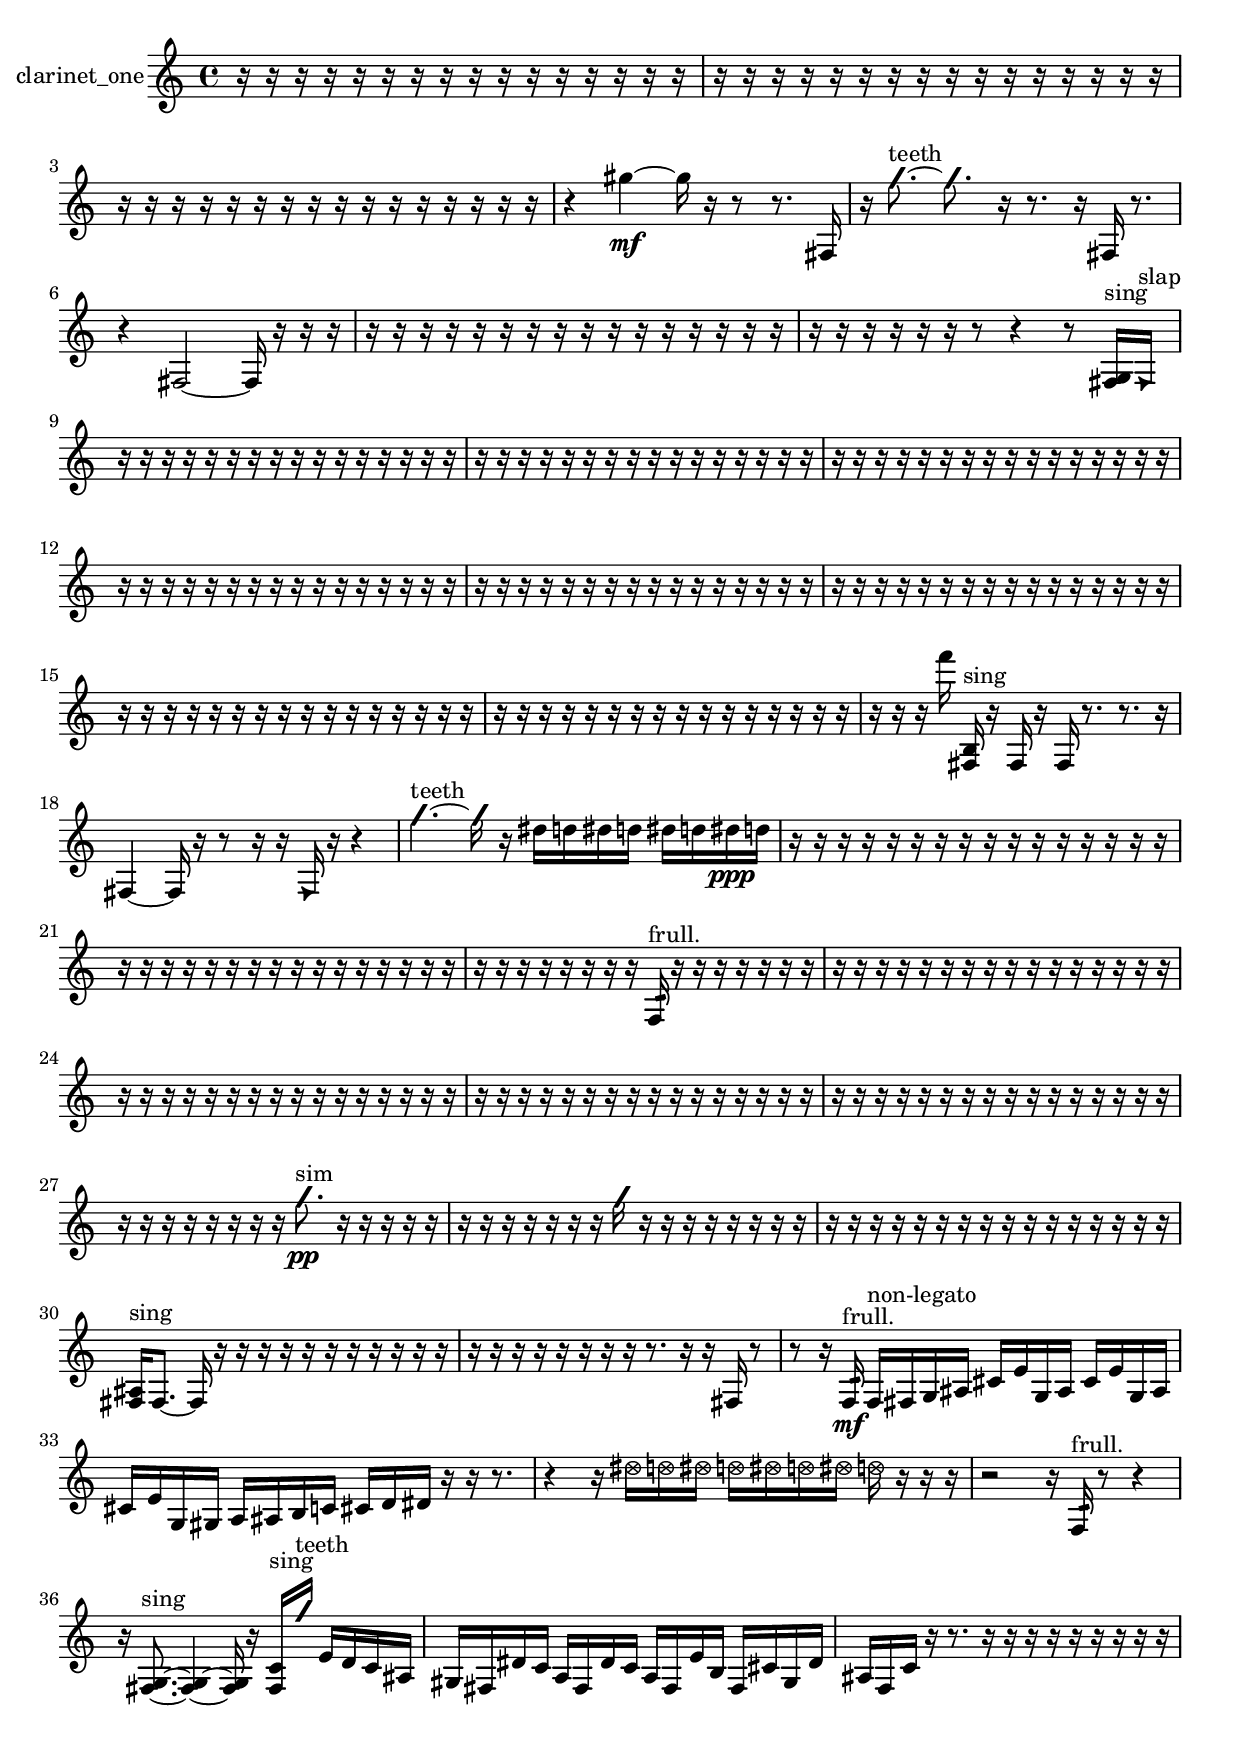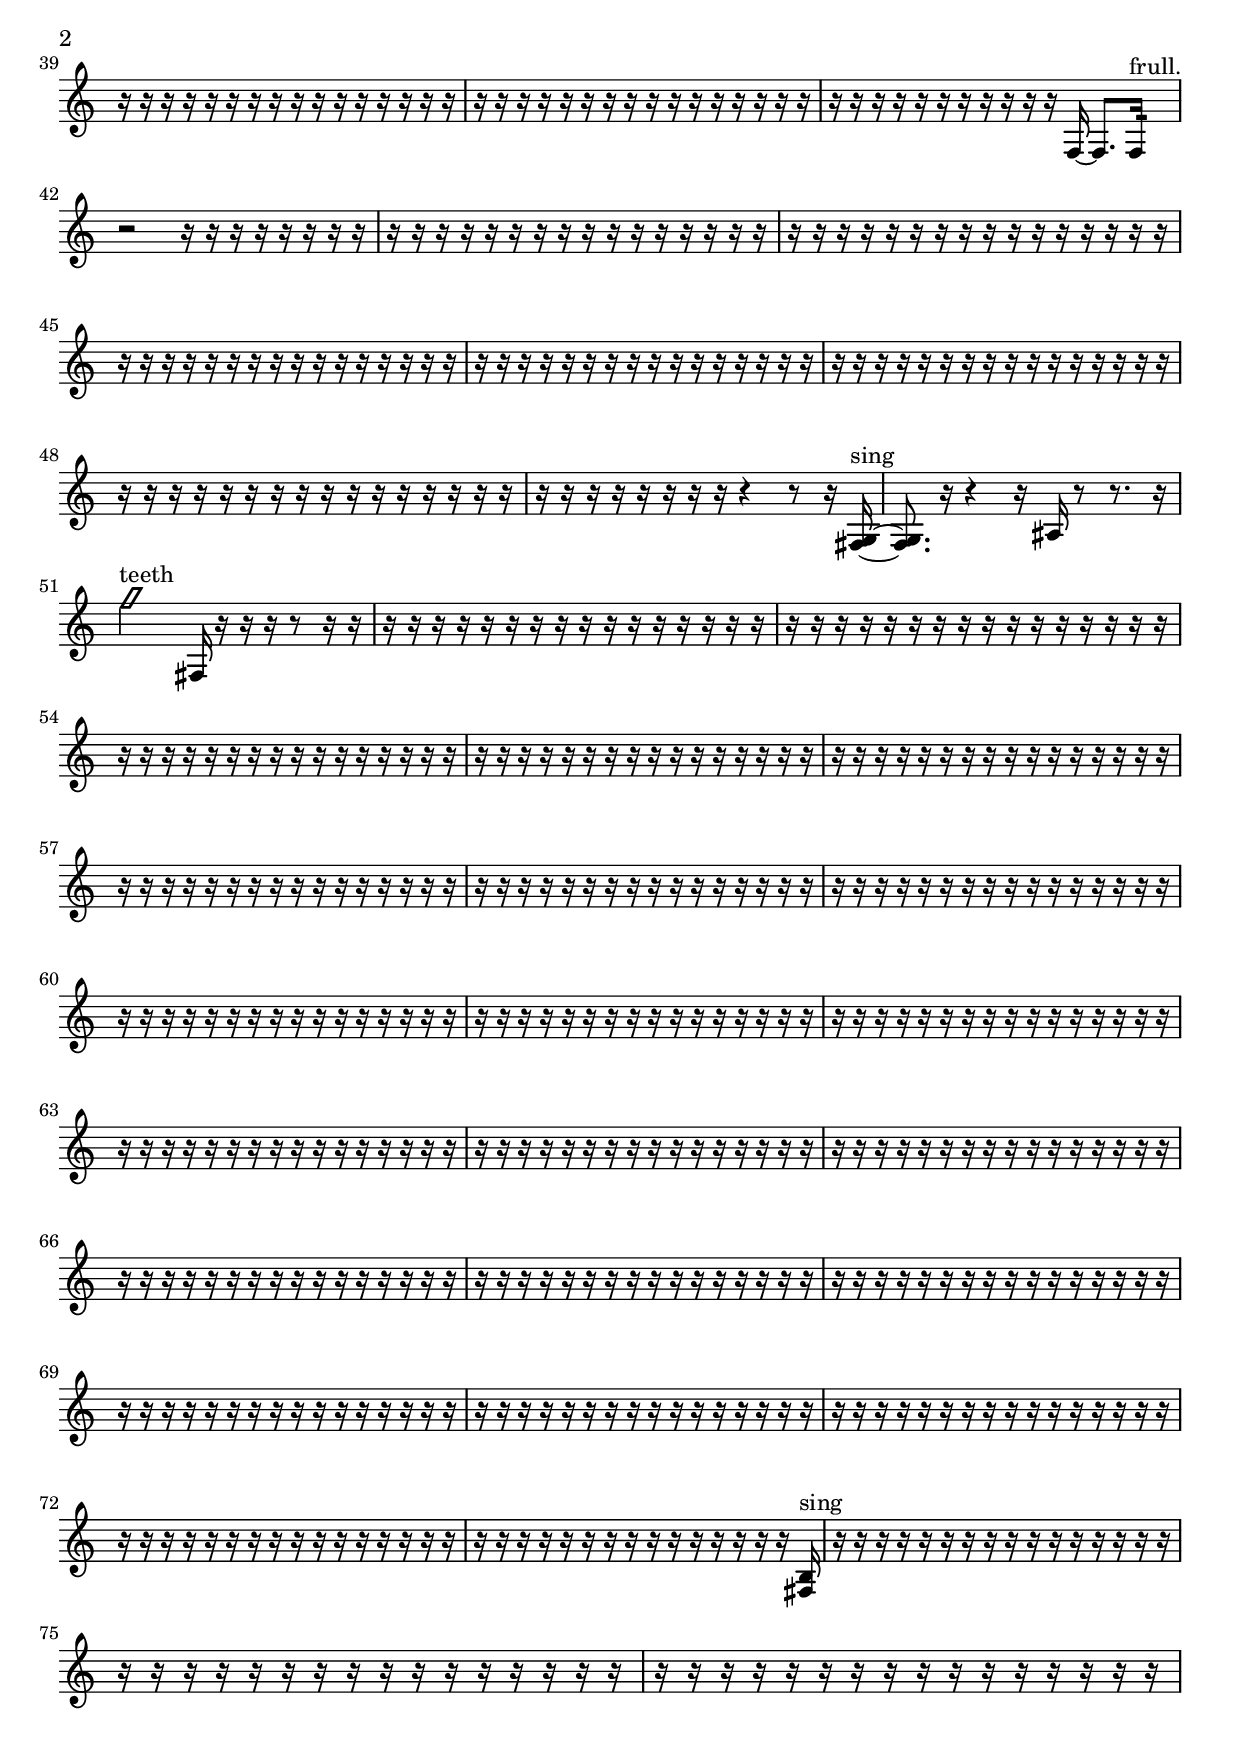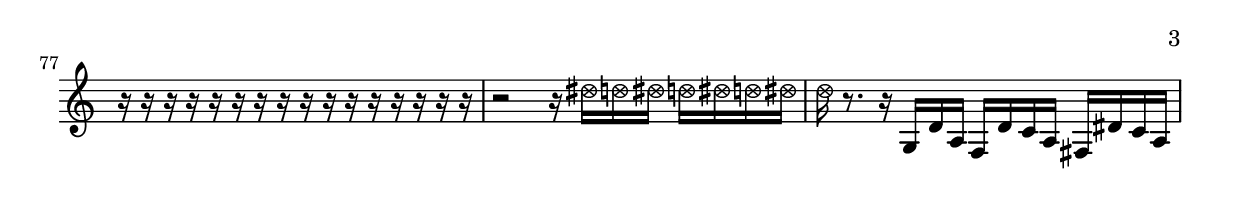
% [notes] external for Pure Data
% development-version July 14, 2014 
% by Jaime E. Oliver La Rosa
% la.rosa@nyu.edu
% @ the Waverly Labs in NYU MUSIC FAS
% Open this file with Lilypond
% more information is available at lilypond.org
% Released under the GNU General Public License.

% HEADERS

glissandoSkipOn = {
  \override NoteColumn.glissando-skip = ##t
  \hide NoteHead
  \hide Accidental
  \hide Tie
  \override NoteHead.no-ledgers = ##t
}

glissandoSkipOff = {
  \revert NoteColumn.glissando-skip
  \undo \hide NoteHead
  \undo \hide Tie
  \undo \hide Accidental
  \revert NoteHead.no-ledgers
}
clarinet_one_part = {

  \time 4/4

  \clef treble 
  % ________________________________________bar 1 :
  r16  r16  r16  r16 
  r16  r16  r16  r16 
  r16  r16  r16  r16 
  r16  r16  r16  r16  |
  % ________________________________________bar 2 :
  r16  r16  r16  r16 
  r16  r16  r16  r16 
  r16  r16  r16  r16 
  r16  r16  r16  r16  |
  % ________________________________________bar 3 :
  r16  r16  r16  r16 
  r16  r16  r16  r16 
  r16  r16  r16  r16 
  r16  r16  r16  r16  |
  % ________________________________________bar 4 :
  r4 
  gis''4~\mf 
  gis''16  r16  r8 
  r8.  fis16  |
  % ________________________________________bar 5 :
  r16  \once \override NoteHead.style = #'slash g''8.~^\markup {teeth } 
  \once \override NoteHead.style = #'slash g''8.  r16 
  r8.  r16 
  fis16  r8.  |
  % ________________________________________bar 6 :
  r4 
  fis2~ 
  fis16  r16  r16  r16  |
  % ________________________________________bar 7 :
  r16  r16  r16  r16 
  r16  r16  r16  r16 
  r16  r16  r16  r16 
  r16  r16  r16  r16  |
  % ________________________________________bar 8 :
  r16  r16  r16  r16 
  r16  r16  r8 
  r4 
  r8  <fis g >16^\markup {sing }  \once \override NoteHead.style = #'triangle fis16^\markup {slap }  |
  % ________________________________________bar 9 :
  r16  r16  r16  r16 
  r16  r16  r16  r16 
  r16  r16  r16  r16 
  r16  r16  r16  r16  |
  % ________________________________________bar 10 :
  r16  r16  r16  r16 
  r16  r16  r16  r16 
  r16  r16  r16  r16 
  r16  r16  r16  r16  |
  % ________________________________________bar 11 :
  r16  r16  r16  r16 
  r16  r16  r16  r16 
  r16  r16  r16  r16 
  r16  r16  r16  r16  |
  % ________________________________________bar 12 :
  r16  r16  r16  r16 
  r16  r16  r16  r16 
  r16  r16  r16  r16 
  r16  r16  r16  r16  |
  % ________________________________________bar 13 :
  r16  r16  r16  r16 
  r16  r16  r16  r16 
  r16  r16  r16  r16 
  r16  r16  r16  r16  |
  % ________________________________________bar 14 :
  r16  r16  r16  r16 
  r16  r16  r16  r16 
  r16  r16  r16  r16 
  r16  r16  r16  r16  |
  % ________________________________________bar 15 :
  r16  r16  r16  r16 
  r16  r16  r16  r16 
  r16  r16  r16  r16 
  r16  r16  r16  r16  |
  % ________________________________________bar 16 :
  r16  r16  r16  r16 
  r16  r16  r16  r16 
  r16  r16  r16  r16 
  r16  r16  r16  r16  |
  % ________________________________________bar 17 :
  r16  r16  r16  f'''16 
  <fis b >16^\markup {sing }  r16  fis16  r16 
  fis16  r8. 
  r8.  r16  |
  % ________________________________________bar 18 :
  fis4~ 
  fis16  r16  r8 
  r16  r16  \once \override NoteHead.style = #'triangle fis16  r16 
  r4  |
  % ________________________________________bar 19 :
  \once \override NoteHead.style = #'slash g''4.~^\markup {teeth } 
  \once \override NoteHead.style = #'slash g''16  r16 
  dis''16  d''16  dis''16  d''16 
  dis''16  d''16  dis''16\ppp  d''16  |
  % ________________________________________bar 20 :
  r16  r16  r16  r16 
  r16  r16  r16  r16 
  r16  r16  r16  r16 
  r16  r16  r16  r16  |
  % ________________________________________bar 21 :
  r16  r16  r16  r16 
  r16  r16  r16  r16 
  r16  r16  r16  r16 
  r16  r16  r16  r16  |
  % ________________________________________bar 22 :
  r16  r16  r16  r16 
  r16  r16  r16  r16 
  f16:32^\markup {frull. }  r16  r16  r16 
  r16  r16  r16  r16  |
  % ________________________________________bar 23 :
  r16  r16  r16  r16 
  r16  r16  r16  r16 
  r16  r16  r16  r16 
  r16  r16  r16  r16  |
  % ________________________________________bar 24 :
  r16  r16  r16  r16 
  r16  r16  r16  r16 
  r16  r16  r16  r16 
  r16  r16  r16  r16  |
  % ________________________________________bar 25 :
  r16  r16  r16  r16 
  r16  r16  r16  r16 
  r16  r16  r16  r16 
  r16  r16  r16  r16  |
  % ________________________________________bar 26 :
  r16  r16  r16  r16 
  r16  r16  r16  r16 
  r16  r16  r16  r16 
  r16  r16  r16  r16  |
  % ________________________________________bar 27 :
  r16  r16  r16  r16 
  r16  r16  r16  r16 
  \once \override NoteHead.style = #'slash g''8.\pp^\markup {sim }  r16 
  r16  r16  r16  r16  |
  % ________________________________________bar 28 :
  r16  r16  r16  r16 
  r16  r16  r16  \once \override NoteHead.style = #'slash g''16 
  r16  r16  r16  r16 
  r16  r16  r16  r16  |
  % ________________________________________bar 29 :
  r16  r16  r16  r16 
  r16  r16  r16  r16 
  r16  r16  r16  r16 
  r16  r16  r16  r16  |
  % ________________________________________bar 30 :
  <fis ais >16^\markup {sing }  fis8.~ 
  fis16  r16  r16  r16 
  r16  r16  r16  r16 
  r16  r16  r16  r16  |
  % ________________________________________bar 31 :
  r16  r16  r16  r16 
  r16  r16  r16  r16 
  r8.  r16 
  r16  fis16  r8  |
  % ________________________________________bar 32 :
  r8  r16  f16:32\mf^\markup {frull. } 
  f16^\markup {non-legato }  fis16  g16  ais16 
  cis'16  e'16  g16  ais16 
  cis'16  e'16  g16  ais16  |
  % ________________________________________bar 33 :
  cis'16  e'16  g16  gis16 
  a16  ais16  b16  c'16 
  cis'16  d'16  dis'16  r16 
  r16  r8.  |
  % ________________________________________bar 34 :
  r4 
  r16  \once \override NoteHead.style = #'xcircle dis''16  \once \override NoteHead.style = #'xcircle d''16  \once \override NoteHead.style = #'xcircle dis''16 
  \once \override NoteHead.style = #'xcircle d''16  \once \override NoteHead.style = #'xcircle dis''16  \once \override NoteHead.style = #'xcircle d''16  \once \override NoteHead.style = #'xcircle dis''16 
  \once \override NoteHead.style = #'xcircle d''16  r16  r16  r16  |
  % ________________________________________bar 35 :
  r2 
  r16  f16:32^\markup {frull. }  r8 
  r4  |
  % ________________________________________bar 36 :
  r16  <fis g >8.~^\markup {sing } 
  <fis g >4~ 
  <fis g >16  r16  <fis c' >16^\markup {sing }  \once \override NoteHead.style = #'slash g''16^\markup {teeth } 
  e'16  d'16  c'16  ais16  |
  % ________________________________________bar 37 :
  gis16  fis16  dis'16  c'16 
  a16  fis16  dis'16  c'16 
  a16  fis16  e'16  b16 
  fis16  cis'16  gis16  dis'16  |
  % ________________________________________bar 38 :
  ais16  f16  c'16  r16 
  r8.  r16 
  r16  r16  r16  r16 
  r16  r16  r16  r16  |
  % ________________________________________bar 39 :
  r16  r16  r16  r16 
  r16  r16  r16  r16 
  r16  r16  r16  r16 
  r16  r16  r16  r16  |
  % ________________________________________bar 40 :
  r16  r16  r16  r16 
  r16  r16  r16  r16 
  r16  r16  r16  r16 
  r16  r16  r16  r16  |
  % ________________________________________bar 41 :
  r16  r16  r16  r16 
  r16  r16  r16  r16 
  r16  r16  r16  f16~ 
  f8.  f16:32^\markup {frull. }  |
  % ________________________________________bar 42 :
  r2 
  r16  r16  r16  r16 
  r16  r16  r16  r16  |
  % ________________________________________bar 43 :
  r16  r16  r16  r16 
  r16  r16  r16  r16 
  r16  r16  r16  r16 
  r16  r16  r16  r16  |
  % ________________________________________bar 44 :
  r16  r16  r16  r16 
  r16  r16  r16  r16 
  r16  r16  r16  r16 
  r16  r16  r16  r16  |
  % ________________________________________bar 45 :
  r16  r16  r16  r16 
  r16  r16  r16  r16 
  r16  r16  r16  r16 
  r16  r16  r16  r16  |
  % ________________________________________bar 46 :
  r16  r16  r16  r16 
  r16  r16  r16  r16 
  r16  r16  r16  r16 
  r16  r16  r16  r16  |
  % ________________________________________bar 47 :
  r16  r16  r16  r16 
  r16  r16  r16  r16 
  r16  r16  r16  r16 
  r16  r16  r16  r16  |
  % ________________________________________bar 48 :
  r16  r16  r16  r16 
  r16  r16  r16  r16 
  r16  r16  r16  r16 
  r16  r16  r16  r16  |
  % ________________________________________bar 49 :
  r16  r16  r16  r16 
  r16  r16  r16  r16 
  r4 
  r8  r16  <fis g >16~^\markup {sing }  |
  % ________________________________________bar 50 :
  <fis g >8.  r16 
  r4 
  r16  ais16  r8 
  r8.  r16  |
  % ________________________________________bar 51 :
  \once \override NoteHead.style = #'slash g''2^\markup {teeth } 
  fis16  r16  r16  r16 
  r8  r16  r16  |
  % ________________________________________bar 52 :
  r16  r16  r16  r16 
  r16  r16  r16  r16 
  r16  r16  r16  r16 
  r16  r16  r16  r16  |
  % ________________________________________bar 53 :
  r16  r16  r16  r16 
  r16  r16  r16  r16 
  r16  r16  r16  r16 
  r16  r16  r16  r16  |
  % ________________________________________bar 54 :
  r16  r16  r16  r16 
  r16  r16  r16  r16 
  r16  r16  r16  r16 
  r16  r16  r16  r16  |
  % ________________________________________bar 55 :
  r16  r16  r16  r16 
  r16  r16  r16  r16 
  r16  r16  r16  r16 
  r16  r16  r16  r16  |
  % ________________________________________bar 56 :
  r16  r16  r16  r16 
  r16  r16  r16  r16 
  r16  r16  r16  r16 
  r16  r16  r16  r16  |
  % ________________________________________bar 57 :
  r16  r16  r16  r16 
  r16  r16  r16  r16 
  r16  r16  r16  r16 
  r16  r16  r16  r16  |
  % ________________________________________bar 58 :
  r16  r16  r16  r16 
  r16  r16  r16  r16 
  r16  r16  r16  r16 
  r16  r16  r16  r16  |
  % ________________________________________bar 59 :
  r16  r16  r16  r16 
  r16  r16  r16  r16 
  r16  r16  r16  r16 
  r16  r16  r16  r16  |
  % ________________________________________bar 60 :
  r16  r16  r16  r16 
  r16  r16  r16  r16 
  r16  r16  r16  r16 
  r16  r16  r16  r16  |
  % ________________________________________bar 61 :
  r16  r16  r16  r16 
  r16  r16  r16  r16 
  r16  r16  r16  r16 
  r16  r16  r16  r16  |
  % ________________________________________bar 62 :
  r16  r16  r16  r16 
  r16  r16  r16  r16 
  r16  r16  r16  r16 
  r16  r16  r16  r16  |
  % ________________________________________bar 63 :
  r16  r16  r16  r16 
  r16  r16  r16  r16 
  r16  r16  r16  r16 
  r16  r16  r16  r16  |
  % ________________________________________bar 64 :
  r16  r16  r16  r16 
  r16  r16  r16  r16 
  r16  r16  r16  r16 
  r16  r16  r16  r16  |
  % ________________________________________bar 65 :
  r16  r16  r16  r16 
  r16  r16  r16  r16 
  r16  r16  r16  r16 
  r16  r16  r16  r16  |
  % ________________________________________bar 66 :
  r16  r16  r16  r16 
  r16  r16  r16  r16 
  r16  r16  r16  r16 
  r16  r16  r16  r16  |
  % ________________________________________bar 67 :
  r16  r16  r16  r16 
  r16  r16  r16  r16 
  r16  r16  r16  r16 
  r16  r16  r16  r16  |
  % ________________________________________bar 68 :
  r16  r16  r16  r16 
  r16  r16  r16  r16 
  r16  r16  r16  r16 
  r16  r16  r16  r16  |
  % ________________________________________bar 69 :
  r16  r16  r16  r16 
  r16  r16  r16  r16 
  r16  r16  r16  r16 
  r16  r16  r16  r16  |
  % ________________________________________bar 70 :
  r16  r16  r16  r16 
  r16  r16  r16  r16 
  r16  r16  r16  r16 
  r16  r16  r16  r16  |
  % ________________________________________bar 71 :
  r16  r16  r16  r16 
  r16  r16  r16  r16 
  r16  r16  r16  r16 
  r16  r16  r16  r16  |
  % ________________________________________bar 72 :
  r16  r16  r16  r16 
  r16  r16  r16  r16 
  r16  r16  r16  r16 
  r16  r16  r16  r16  |
  % ________________________________________bar 73 :
  r16  r16  r16  r16 
  r16  r16  r16  r16 
  r16  r16  r16  r16 
  r16  r16  r16  <fis b >16^\markup {sing }  |
  % ________________________________________bar 74 :
  r16  r16  r16  r16 
  r16  r16  r16  r16 
  r16  r16  r16  r16 
  r16  r16  r16  r16  |
  % ________________________________________bar 75 :
  r16  r16  r16  r16 
  r16  r16  r16  r16 
  r16  r16  r16  r16 
  r16  r16  r16  r16  |
  % ________________________________________bar 76 :
  r16  r16  r16  r16 
  r16  r16  r16  r16 
  r16  r16  r16  r16 
  r16  r16  r16  r16  |
  % ________________________________________bar 77 :
  r16  r16  r16  r16 
  r16  r16  r16  r16 
  r16  r16  r16  r16 
  r16  r16  r16  r16  |
  % ________________________________________bar 78 :
  r2 
  r16  \once \override NoteHead.style = #'xcircle dis''16  \once \override NoteHead.style = #'xcircle d''16  \once \override NoteHead.style = #'xcircle dis''16 
  \once \override NoteHead.style = #'xcircle d''16  \once \override NoteHead.style = #'xcircle dis''16  \once \override NoteHead.style = #'xcircle d''16  \once \override NoteHead.style = #'xcircle dis''16  |
  % ________________________________________bar 79 :
  \once \override NoteHead.style = #'xcircle d''16  r8. 
  r16  g16  d'16  a16 
  f16  d'16  c'16  a16 
  fis16  dis'16  c'16  a16 
}

\score {
  \new Staff \with { instrumentName = "clarinet_one" } {
    \new Voice {
      \clarinet_one_part
    }
  }
  \layout {
    \mergeDifferentlyHeadedOn
    \mergeDifferentlyDottedOn
    \set harmonicDots = ##t
    \override Glissando.thickness = #4
    \set Staff.pedalSustainStyle = #'mixed
    \override TextSpanner.bound-padding = #1.0
    \override TextSpanner.bound-details.right.padding = #1.3
    \override TextSpanner.bound-details.right.stencil-align-dir-y = #CENTER
    \override TextSpanner.bound-details.left.stencil-align-dir-y = #CENTER
    \override TextSpanner.bound-details.right-broken.text = ##f
    \override TextSpanner.bound-details.left-broken.text = ##f
    \override Glissando.minimum-length = #4
    \override Glissando.springs-and-rods = #ly:spanner::set-spacing-rods
    \override Glissando.breakable = ##t
    \override Glissando.after-line-breaking = ##t
    \set baseMoment = #(ly:make-moment 1/8)
    \set beatStructure = 2,2,2,2
    #(set-default-paper-size "a4")
  }
  \midi { }
}

\version "2.19.49"
% notes Pd External version testing 
